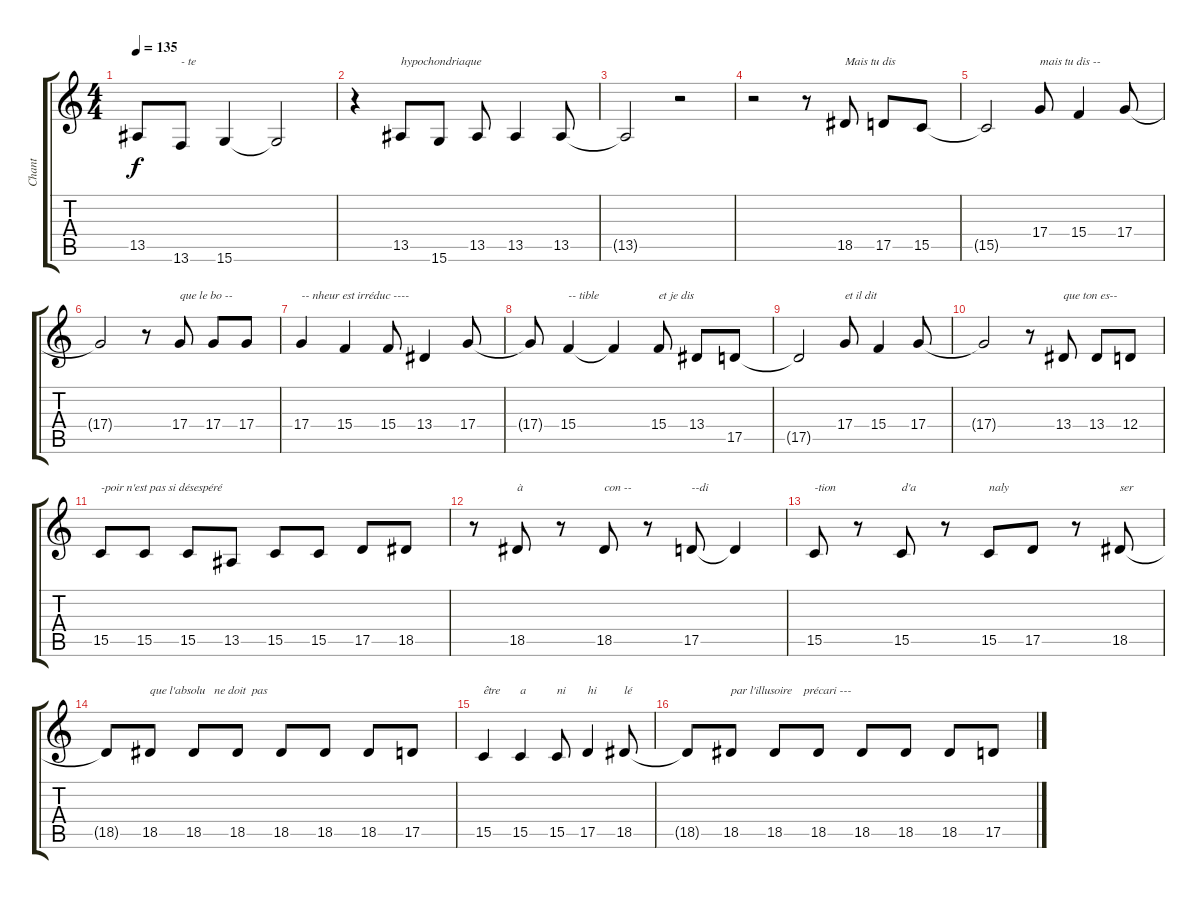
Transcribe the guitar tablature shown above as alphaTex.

\track ("Chant" "Chant") {instrument lead6voice}
\staff {score tabs}
\tuning (E4 B3 G3 D3 A2 E2) {hide}
\ts (4 4)
\tempo 135
\clef g2
\ks c
13.5{t}.8{dy f} 13.6.8{txt "- te"} 15.6.4 15.6{t}.2 |
r.4 13.5.8{txt "hypochondriaque"} 15.6.8 13.5.8 13.5.4 13.5.8 |
13.5{t}.2 r.2 |
r.2 r.8 18.5.8{txt "Mais tu dis"} 17.5.8 15.5.8 |
15.5{t}.2 17.4.8{txt "mais tu dis --"} 15.4.4 17.4.8 |
17.4{t}.2 r.8 17.4.8{txt "que le bo --"} 17.4.8 17.4.8 |
17.4.4{txt "-- nheur est irréduc ----"} 15.4.4 15.4.8 13.4.4 17.4.8 |
17.4{t}.8 15.4.4{txt "-- tible"} 15.4{t}.4 15.4.8{txt "et je dis"} 13.4.8 17.5.8 |
17.5{t}.2 17.4.8{txt "et il dit"} 15.4.4 17.4.8 |
17.4{t}.2 r.8 13.4.8{txt "que ton es--"} 13.4.8 12.4.8 |
15.5.8{txt "-poir n'est pas si désespéré"} 15.5.8 15.5.8 13.5.8 15.5.8 15.5.8 17.5.8 18.5.8 |
r.8 18.5.8{txt "à"} r.8 18.5.8{txt "con --"} r.8 17.5.8{txt "--di"} 17.5{t}.4 |
15.5.8{txt "-tion"} r.8 15.5.8{txt "d'a"} r.8 15.5.8{txt "naly"} 17.5.8 r.8 18.5.8{txt "ser"} |
18.5{t}.8 18.5.8{txt "que l'absolu   ne doit  pas"} 18.5.8 18.5.8 18.5.8 18.5.8 18.5.8 17.5.8 |
15.5.4{txt "être"} 15.5.4{txt "a"} 15.5.8{txt "ni"} 17.5.4{txt "hi"} 18.5.8{txt "lé"} |
18.5{t}.8 18.5.8{txt "par l'illusoire    précari ---"} 18.5.8 18.5.8 18.5.8 18.5.8 18.5.8 17.5.8
